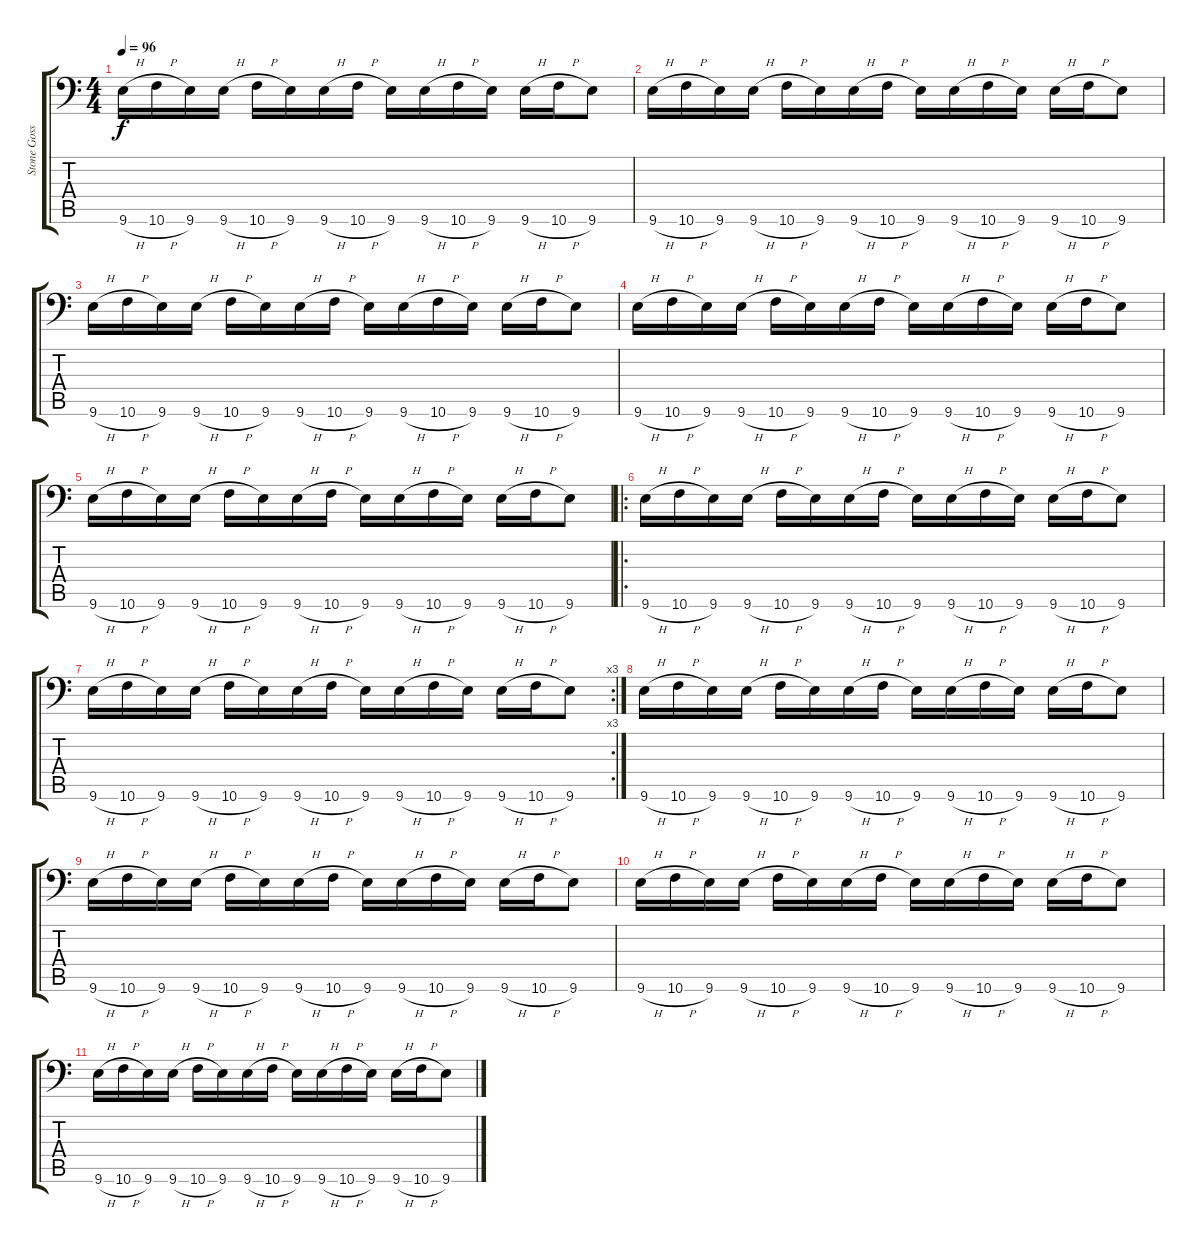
\track ("Stone Gossard" "Stone Goss") {instrument acousticguitarsteel}
\staff {score tabs}
\tuning (D4 B3 G3 D3 G2 G1) {hide}
\ts (4 4)
\tempo 96
\clef f4
\ks c
9.6{h}.16{dy f} 10.6{h}.16 9.6.16 9.6{h}.16 10.6{h}.16 9.6.16 9.6{h}.16 10.6{h}.16 9.6.16 9.6{h}.16 10.6{h}.16 9.6.16 9.6{h}.16 10.6{h}.16 9.6.8 |
9.6{h}.16 10.6{h}.16 9.6.16 9.6{h}.16 10.6{h}.16 9.6.16 9.6{h}.16 10.6{h}.16 9.6.16 9.6{h}.16 10.6{h}.16 9.6.16 9.6{h}.16 10.6{h}.16 9.6.8 |
9.6{h}.16 10.6{h}.16 9.6.16 9.6{h}.16 10.6{h}.16 9.6.16 9.6{h}.16 10.6{h}.16 9.6.16 9.6{h}.16 10.6{h}.16 9.6.16 9.6{h}.16 10.6{h}.16 9.6.8 |
9.6{h}.16 10.6{h}.16 9.6.16 9.6{h}.16 10.6{h}.16 9.6.16 9.6{h}.16 10.6{h}.16 9.6.16 9.6{h}.16 10.6{h}.16 9.6.16 9.6{h}.16 10.6{h}.16 9.6.8 |
9.6{h}.16 10.6{h}.16 9.6.16 9.6{h}.16 10.6{h}.16 9.6.16 9.6{h}.16 10.6{h}.16 9.6.16 9.6{h}.16 10.6{h}.16 9.6.16 9.6{h}.16 10.6{h}.16 9.6.8 |
\ro
9.6{h}.16 10.6{h}.16 9.6.16 9.6{h}.16 10.6{h}.16 9.6.16 9.6{h}.16 10.6{h}.16 9.6.16 9.6{h}.16 10.6{h}.16 9.6.16 9.6{h}.16 10.6{h}.16 9.6.8 |
\rc 3
9.6{h}.16 10.6{h}.16 9.6.16 9.6{h}.16 10.6{h}.16 9.6.16 9.6{h}.16 10.6{h}.16 9.6.16 9.6{h}.16 10.6{h}.16 9.6.16 9.6{h}.16 10.6{h}.16 9.6.8 |
9.6{h}.16 10.6{h}.16 9.6.16 9.6{h}.16 10.6{h}.16 9.6.16 9.6{h}.16 10.6{h}.16 9.6.16 9.6{h}.16 10.6{h}.16 9.6.16 9.6{h}.16 10.6{h}.16 9.6.8 |
9.6{h}.16 10.6{h}.16 9.6.16 9.6{h}.16 10.6{h}.16 9.6.16 9.6{h}.16 10.6{h}.16 9.6.16 9.6{h}.16 10.6{h}.16 9.6.16 9.6{h}.16 10.6{h}.16 9.6.8 |
9.6{h}.16 10.6{h}.16 9.6.16 9.6{h}.16 10.6{h}.16 9.6.16 9.6{h}.16 10.6{h}.16 9.6.16 9.6{h}.16 10.6{h}.16 9.6.16 9.6{h}.16 10.6{h}.16 9.6.8 |
9.6{h}.16 10.6{h}.16 9.6.16 9.6{h}.16 10.6{h}.16 9.6.16 9.6{h}.16 10.6{h}.16 9.6.16 9.6{h}.16 10.6{h}.16 9.6.16 9.6{h}.16 10.6{h}.16 9.6.8
